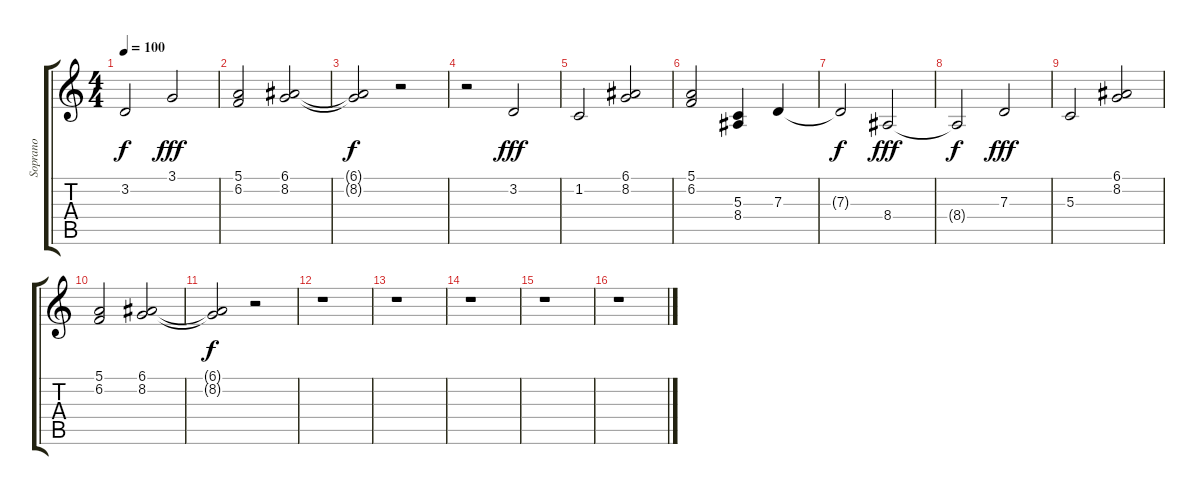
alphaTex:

\track ("Soprano" "Soprano") {instrument synthvoice}
\staff {score tabs}
\tuning (E4 B3 G3 D3 A2 E2) {hide}
\ts (4 4)
\tempo 100
\clef g2
\ks c
3.2{t}.2{dy f} 3.1.2{dy fff} |
(5.1 6.2).2 (6.1 8.2).2 |
(6.1{t} 8.2{t}).2{dy f} r.2 |
r.2 3.2.2{dy fff} |
1.2.2 (6.1 8.2).2 |
(5.1 6.2).2 (5.3 8.4).4 7.3.4 |
7.3{t}.2{dy f} 8.4.2{dy fff} |
8.4{t}.2{dy f} 7.3.2{dy fff} |
5.3.2 (6.1 8.2).2 |
(5.1 6.2).2 (6.1 8.2).2 |
(6.1{t} 8.2{t}).2{dy f} r.2 |
r.1 |
r.1 |
r.1 |
r.1 |
r.1
